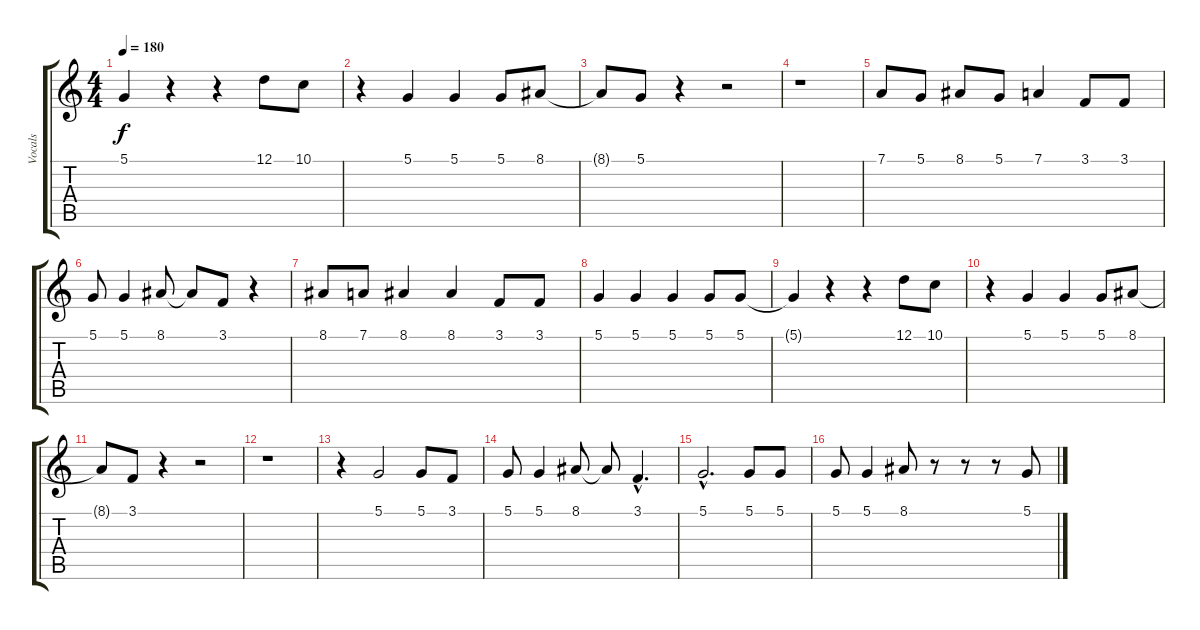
\track ("Vocals" "Vocals") {instrument harmonica}
\staff {score tabs}
\tuning (D4 A3 F3 C3 G2 D2) {hide}
\ts (4 4)
\tempo 180
\clef g2
\ks c
5.1{t}.4{dy f} r.4 r.4 12.1.8 10.1.8 |
r.4 5.1.4 5.1.4 5.1.8 8.1.8 |
8.1{t}.8 5.1.8 r.4 r.2 |
r.1 |
7.1.8 5.1.8 8.1.8 5.1.8 7.1.4 3.1.8 3.1.8 |
5.1.8 5.1.4 8.1.8 8.1{t}.8 3.1.8 r.4 |
8.1.8 7.1.8 8.1.4 8.1.4 3.1.8 3.1.8 |
5.1.4 5.1.4 5.1.4 5.1.8 5.1.8 |
5.1{t}.4 r.4 r.4 12.1.8 10.1.8 |
r.4 5.1.4 5.1.4 5.1.8 8.1.8 |
8.1{t}.8 3.1.8 r.4 r.2 |
r.1 |
r.4 5.1.2 5.1.8 3.1.8 |
5.1.8 5.1.4 8.1.8 8.1{t}.8 3.1{hac}.4{d} |
5.1{hac}.2{d} 5.1.8 5.1.8 |
5.1.8 5.1.4 8.1.8 r.8 r.8 r.8 5.1.8
